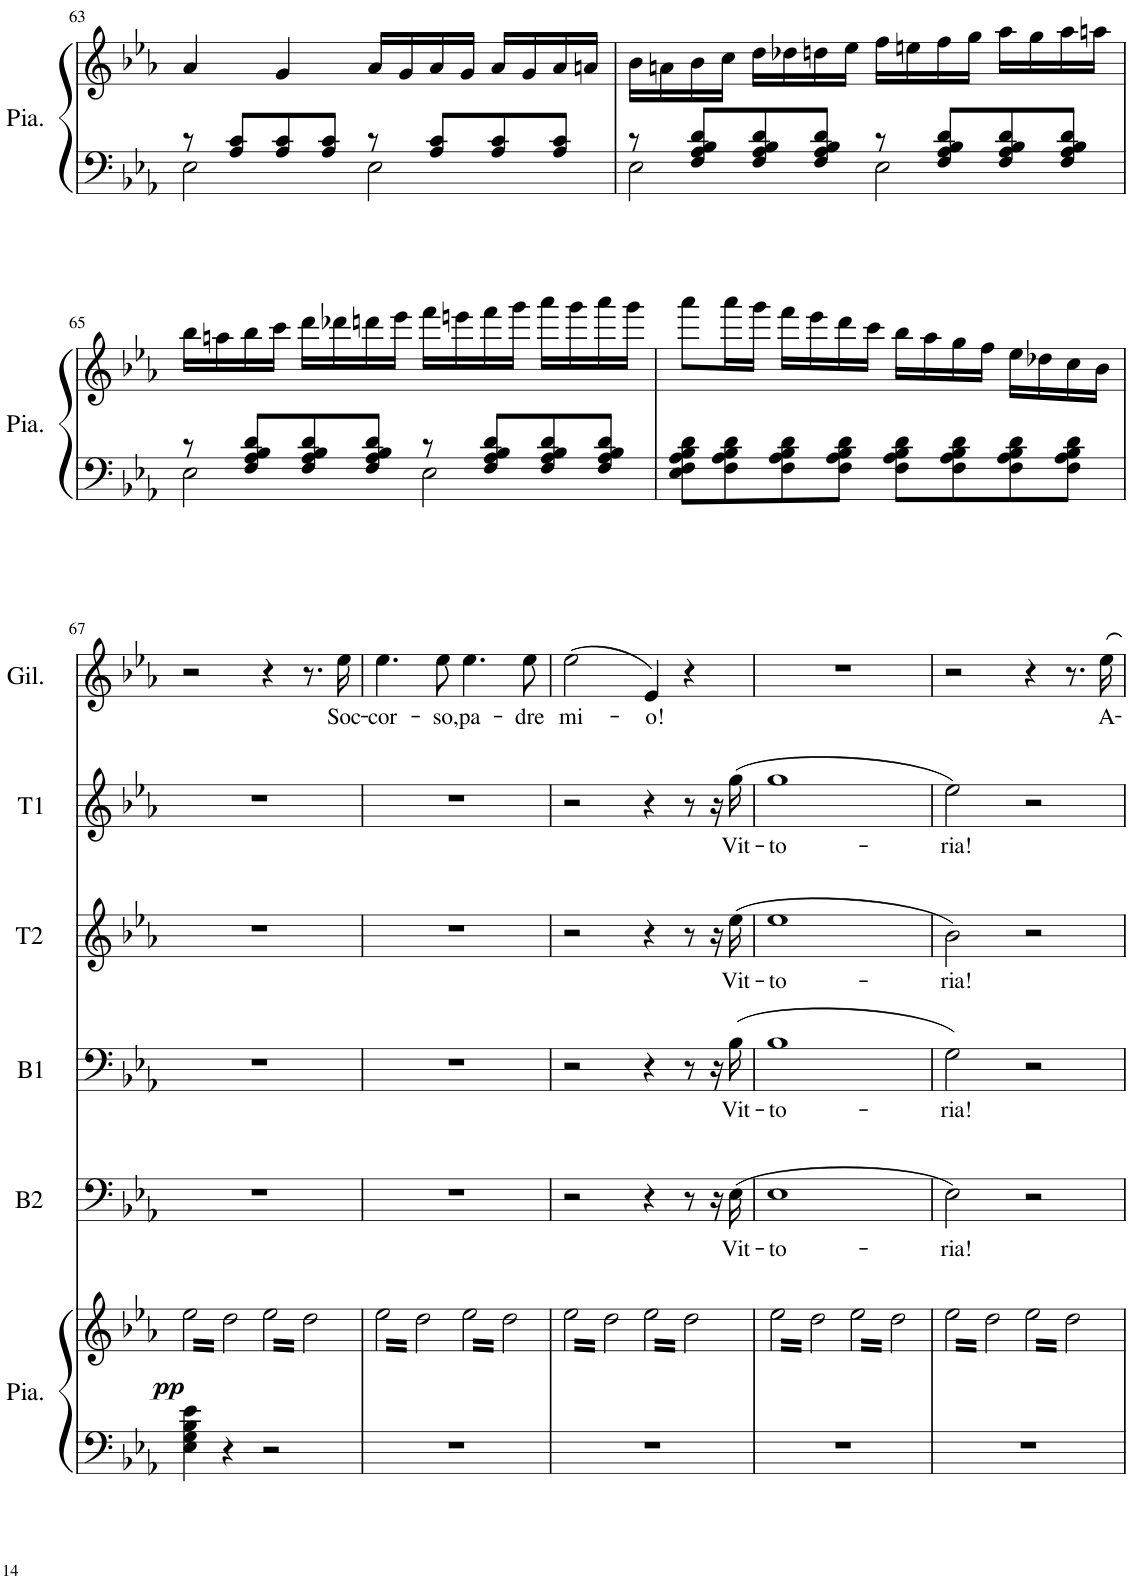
**kern	**kern	**dynam	**kern	**text	**kern	**text	**kern	**text	**kern	**text	**kern	**text
*part6	*part6	*part6	*part5	*part5	*part4	*part4	*part3	*part3	*part2	*part2	*part1	*part1
*staff7	*staff6	*staff6/7	*staff5	*staff5	*staff4	*staff4	*staff3	*staff3	*staff2	*staff2	*staff1	*staff1
*I"Piano	*	*	*I"Basse 2	*	*I"Basse 1	*	*I"Ténor 2	*	*I"Ténor 1	*	*I"Gilda	*
*I'Pia.	*	*	*I'B2	*	*I'B1	*	*I'T2	*	*I'T1	*	*I'Gil.	*
!!LO:PB:g=z
*clefF4	*clefG2	*	*clefF4	*	*clefF4	*	*clefG2	*	*clefG2	*	*clefG2	*
*k[b-e-a-]	*k[b-e-a-]	*	*k[b-e-a-]	*	*k[b-e-a-]	*	*k[b-e-a-]	*	*k[b-e-a-]	*	*k[b-e-a-]	*
*M4/4	*M4/4	*	*M4/4	*	*M4/4	*	*M4/4	*	*M4/4	*	*M4/4	*
=63	=63	=63	=63	=63	=63	=63	=63	=63	=63	=63	=63	=63
*^	*	*	*	*	*	*	*	*	*	*	*	*
8r	2E-\	4a-/	.	1r	.	1r	.	1r	.	1r	.	1r	.
8A-/ 8c/L	.	.	.	.	.	.	.	.	.	.	.	.	.
8A-/ 8c/	.	4g/	.	.	.	.	.	.	.	.	.	.	.
8A-/ 8c/J	.	.	.	.	.	.	.	.	.	.	.	.	.
8r	2E-\	16a-/LL	.	.	.	.	.	.	.	.	.	.	.
.	.	16g/	.	.	.	.	.	.	.	.	.	.	.
8A-/ 8c/L	.	16a-/	.	.	.	.	.	.	.	.	.	.	.
.	.	16g/JJ	.	.	.	.	.	.	.	.	.	.	.
8A-/ 8c/	.	16a-/LL	.	.	.	.	.	.	.	.	.	.	.
.	.	16g/	.	.	.	.	.	.	.	.	.	.	.
8A-/ 8c/J	.	16a-/	.	.	.	.	.	.	.	.	.	.	.
.	.	16an/JJ	.	.	.	.	.	.	.	.	.	.	.
=64	=64	=64	=64	=64	=64	=64	=64	=64	=64	=64	=64	=64	=64
8r	2E-\	16b-\LL	.	1r	.	1r	.	1r	.	1r	.	1r	.
.	.	16an\	.	.	.	.	.	.	.	.	.	.	.
8F/ 8A-/ 8B-/ 8d/L	.	16b-\	.	.	.	.	.	.	.	.	.	.	.
.	.	16cc\JJ	.	.	.	.	.	.	.	.	.	.	.
8F/ 8A-/ 8B-/ 8d/	.	16dd\LL	.	.	.	.	.	.	.	.	.	.	.
.	.	16dd-X\	.	.	.	.	.	.	.	.	.	.	.
8F/ 8A-/ 8B-/ 8d/J	.	16ddn\	.	.	.	.	.	.	.	.	.	.	.
.	.	16ee-\JJ	.	.	.	.	.	.	.	.	.	.	.
8r	2E-\	16ff\LL	.	.	.	.	.	.	.	.	.	.	.
.	.	16een\	.	.	.	.	.	.	.	.	.	.	.
8F/ 8A-/ 8B-/ 8d/L	.	16ff\	.	.	.	.	.	.	.	.	.	.	.
.	.	16gg\JJ	.	.	.	.	.	.	.	.	.	.	.
8F/ 8A-/ 8B-/ 8d/	.	16aa-\LL	.	.	.	.	.	.	.	.	.	.	.
.	.	16gg\	.	.	.	.	.	.	.	.	.	.	.
8F/ 8A-/ 8B-/ 8d/J	.	16aa-\	.	.	.	.	.	.	.	.	.	.	.
.	.	16aan\JJ	.	.	.	.	.	.	.	.	.	.	.
!!LO:LB:g=z
=65	=65	=65	=65	=65	=65	=65	=65	=65	=65	=65	=65	=65	=65
8r	2E-\	16bb-\LL	.	1r	.	1r	.	1r	.	1r	.	1r	.
.	.	16aan\	.	.	.	.	.	.	.	.	.	.	.
8F/ 8A-/ 8B-/ 8d/L	.	16bb-\	.	.	.	.	.	.	.	.	.	.	.
.	.	16ccc\JJ	.	.	.	.	.	.	.	.	.	.	.
8F/ 8A-/ 8B-/ 8d/	.	16ddd\LL	.	.	.	.	.	.	.	.	.	.	.
.	.	16ddd-X\	.	.	.	.	.	.	.	.	.	.	.
8F/ 8A-/ 8B-/ 8d/J	.	16dddn\	.	.	.	.	.	.	.	.	.	.	.
.	.	16eee-\JJ	.	.	.	.	.	.	.	.	.	.	.
8r	2E-\	16fff\LL	.	.	.	.	.	.	.	.	.	.	.
.	.	16eeen\	.	.	.	.	.	.	.	.	.	.	.
8F/ 8A-/ 8B-/ 8d/L	.	16fff\	.	.	.	.	.	.	.	.	.	.	.
.	.	16ggg\JJ	.	.	.	.	.	.	.	.	.	.	.
8F/ 8A-/ 8B-/ 8d/	.	16aaa-\LL	.	.	.	.	.	.	.	.	.	.	.
.	.	16ggg\	.	.	.	.	.	.	.	.	.	.	.
8F/ 8A-/ 8B-/ 8d/J	.	16aaa-\	.	.	.	.	.	.	.	.	.	.	.
.	.	16ggg\JJ	.	.	.	.	.	.	.	.	.	.	.
*v	*v	*	*	*	*	*	*	*	*	*	*	*	*
=66	=66	=66	=66	=66	=66	=66	=66	=66	=66	=66	=66	=66
8E-\ 8F\ 8A-\ 8B-\ 8d\L	8aaa-\L	.	1r	.	1r	.	1r	.	1r	.	1r	.
8F\ 8A-\ 8B-\ 8d\	16aaa-\L	.	.	.	.	.	.	.	.	.	.	.
.	16ggg\JJ	.	.	.	.	.	.	.	.	.	.	.
8F\ 8A-\ 8B-\ 8d\	16fff\LL	.	.	.	.	.	.	.	.	.	.	.
.	16eee-\	.	.	.	.	.	.	.	.	.	.	.
8F\ 8A-\ 8B-\ 8d\J	16ddd\	.	.	.	.	.	.	.	.	.	.	.
.	16ccc\JJ	.	.	.	.	.	.	.	.	.	.	.
8F\ 8A-\ 8B-\ 8d\L	16bb-\LL	.	.	.	.	.	.	.	.	.	.	.
.	16aa-\	.	.	.	.	.	.	.	.	.	.	.
8F\ 8A-\ 8B-\ 8d\	16gg\	.	.	.	.	.	.	.	.	.	.	.
.	16ff\JJ	.	.	.	.	.	.	.	.	.	.	.
8F\ 8A-\ 8B-\ 8d\	16ee-\LL	.	.	.	.	.	.	.	.	.	.	.
.	16dd-X\	.	.	.	.	.	.	.	.	.	.	.
8F\ 8A-\ 8B-\ 8d\J	16cc\	.	.	.	.	.	.	.	.	.	.	.
.	16b-\JJ	.	.	.	.	.	.	.	.	.	.	.
!!LO:LB:g=z
=67	=67	=67	=67	=67	=67	=67	=67	=67	=67	=67	=67	=67
!	!	!LO:DY:b	!	!	!	!	!	!	!	!	!	!
*	*tremolo	*	*	*	*	*	*	*	*	*	*	*
4E-\ 4G\ 4B-\ 4e-\	32ee-\LLL	pp	1r	.	1r	.	1r	.	1r	.	2r	.
.	32dd\	.	.	.	.	.	.	.	.	.	.	.
.	32ee-\	.	.	.	.	.	.	.	.	.	.	.
.	32dd\	.	.	.	.	.	.	.	.	.	.	.
.	32ee-\	.	.	.	.	.	.	.	.	.	.	.
.	32dd\	.	.	.	.	.	.	.	.	.	.	.
.	32ee-\	.	.	.	.	.	.	.	.	.	.	.
.	32dd\	.	.	.	.	.	.	.	.	.	.	.
4r	32ee-\	.	.	.	.	.	.	.	.	.	.	.
.	32dd\	.	.	.	.	.	.	.	.	.	.	.
.	32ee-\	.	.	.	.	.	.	.	.	.	.	.
.	32dd\	.	.	.	.	.	.	.	.	.	.	.
.	32ee-\	.	.	.	.	.	.	.	.	.	.	.
.	32dd\	.	.	.	.	.	.	.	.	.	.	.
.	32ee-\	.	.	.	.	.	.	.	.	.	.	.
.	32dd\JJJ	.	.	.	.	.	.	.	.	.	.	.
2r	32ee-\LLL	.	.	.	.	.	.	.	.	.	4r	.
.	32dd\	.	.	.	.	.	.	.	.	.	.	.
.	32ee-\	.	.	.	.	.	.	.	.	.	.	.
.	32dd\	.	.	.	.	.	.	.	.	.	.	.
.	32ee-\	.	.	.	.	.	.	.	.	.	.	.
.	32dd\	.	.	.	.	.	.	.	.	.	.	.
.	32ee-\	.	.	.	.	.	.	.	.	.	.	.
.	32dd\	.	.	.	.	.	.	.	.	.	.	.
.	32ee-\	.	.	.	.	.	.	.	.	.	8.r	.
.	32dd\	.	.	.	.	.	.	.	.	.	.	.
.	32ee-\	.	.	.	.	.	.	.	.	.	.	.
.	32dd\	.	.	.	.	.	.	.	.	.	.	.
.	32ee-\	.	.	.	.	.	.	.	.	.	.	.
.	32dd\	.	.	.	.	.	.	.	.	.	.	.
!	!	!	!	!	!	!	!	!	!	!	!	!LO:LY:b
.	32ee-\	.	.	.	.	.	.	.	.	.	16ee-\	Soc-
.	32dd\JJJ	.	.	.	.	.	.	.	.	.	.	.
=68	=68	=68	=68	=68	=68	=68	=68	=68	=68	=68	=68	=68
!	!	!	!	!	!	!	!	!	!	!	!	!LO:LY:b
1r	32ee-\LLL	.	1r	.	1r	.	1r	.	1r	.	4.ee-\	-cor-
.	32dd\	.	.	.	.	.	.	.	.	.	.	.
.	32ee-\	.	.	.	.	.	.	.	.	.	.	.
.	32dd\	.	.	.	.	.	.	.	.	.	.	.
.	32ee-\	.	.	.	.	.	.	.	.	.	.	.
.	32dd\	.	.	.	.	.	.	.	.	.	.	.
.	32ee-\	.	.	.	.	.	.	.	.	.	.	.
.	32dd\	.	.	.	.	.	.	.	.	.	.	.
.	32ee-\	.	.	.	.	.	.	.	.	.	.	.
.	32dd\	.	.	.	.	.	.	.	.	.	.	.
.	32ee-\	.	.	.	.	.	.	.	.	.	.	.
.	32dd\	.	.	.	.	.	.	.	.	.	.	.
!	!	!	!	!	!	!	!	!	!	!	!	!LO:LY:b
.	32ee-\	.	.	.	.	.	.	.	.	.	8ee-\	-so,
.	32dd\	.	.	.	.	.	.	.	.	.	.	.
.	32ee-\	.	.	.	.	.	.	.	.	.	.	.
.	32dd\JJJ	.	.	.	.	.	.	.	.	.	.	.
!	!	!	!	!	!	!	!	!	!	!	!	!LO:LY:b
.	32ee-\LLL	.	.	.	.	.	.	.	.	.	4.ee-\	pa-
.	32dd\	.	.	.	.	.	.	.	.	.	.	.
.	32ee-\	.	.	.	.	.	.	.	.	.	.	.
.	32dd\	.	.	.	.	.	.	.	.	.	.	.
.	32ee-\	.	.	.	.	.	.	.	.	.	.	.
.	32dd\	.	.	.	.	.	.	.	.	.	.	.
.	32ee-\	.	.	.	.	.	.	.	.	.	.	.
.	32dd\	.	.	.	.	.	.	.	.	.	.	.
.	32ee-\	.	.	.	.	.	.	.	.	.	.	.
.	32dd\	.	.	.	.	.	.	.	.	.	.	.
.	32ee-\	.	.	.	.	.	.	.	.	.	.	.
.	32dd\	.	.	.	.	.	.	.	.	.	.	.
!	!	!	!	!	!	!	!	!	!	!	!	!LO:LY:b
.	32ee-\	.	.	.	.	.	.	.	.	.	8ee-\	-dre
.	32dd\	.	.	.	.	.	.	.	.	.	.	.
.	32ee-\	.	.	.	.	.	.	.	.	.	.	.
.	32dd\JJJ	.	.	.	.	.	.	.	.	.	.	.
=69	=69	=69	=69	=69	=69	=69	=69	=69	=69	=69	=69	=69
!	!	!	!	!	!	!	!	!	!	!	!	!LO:LY:b
1r	32ee-\LLL	.	2r	.	2r	.	2r	.	2r	.	(2ee-\	mi-
.	32dd\	.	.	.	.	.	.	.	.	.	.	.
.	32ee-\	.	.	.	.	.	.	.	.	.	.	.
.	32dd\	.	.	.	.	.	.	.	.	.	.	.
.	32ee-\	.	.	.	.	.	.	.	.	.	.	.
.	32dd\	.	.	.	.	.	.	.	.	.	.	.
.	32ee-\	.	.	.	.	.	.	.	.	.	.	.
.	32dd\	.	.	.	.	.	.	.	.	.	.	.
.	32ee-\	.	.	.	.	.	.	.	.	.	.	.
.	32dd\	.	.	.	.	.	.	.	.	.	.	.
.	32ee-\	.	.	.	.	.	.	.	.	.	.	.
.	32dd\	.	.	.	.	.	.	.	.	.	.	.
.	32ee-\	.	.	.	.	.	.	.	.	.	.	.
.	32dd\	.	.	.	.	.	.	.	.	.	.	.
.	32ee-\	.	.	.	.	.	.	.	.	.	.	.
.	32dd\JJJ	.	.	.	.	.	.	.	.	.	.	.
!	!	!	!	!	!	!	!	!	!	!	!	!LO:LY:b
.	32ee-\LLL	.	4r	.	4r	.	4r	.	4r	.	4e-/)	-o!
.	32dd\	.	.	.	.	.	.	.	.	.	.	.
.	32ee-\	.	.	.	.	.	.	.	.	.	.	.
.	32dd\	.	.	.	.	.	.	.	.	.	.	.
.	32ee-\	.	.	.	.	.	.	.	.	.	.	.
.	32dd\	.	.	.	.	.	.	.	.	.	.	.
.	32ee-\	.	.	.	.	.	.	.	.	.	.	.
.	32dd\	.	.	.	.	.	.	.	.	.	.	.
.	32ee-\	.	8r	.	8r	.	8r	.	8r	.	4r	.
.	32dd\	.	.	.	.	.	.	.	.	.	.	.
.	32ee-\	.	.	.	.	.	.	.	.	.	.	.
.	32dd\	.	.	.	.	.	.	.	.	.	.	.
.	32ee-\	.	16r	.	16r	.	16r	.	16r	.	.	.
.	32dd\	.	.	.	.	.	.	.	.	.	.	.
!	!	!	!	!LO:LY:b	!	!LO:LY:b	!	!LO:LY:b	!	!LO:LY:b	!	!
.	32ee-\	.	(16E-\	Vit-	(16B-\	Vit-	(16ee-\	Vit-	(16gg\	Vit-	.	.
.	32dd\JJJ	.	.	.	.	.	.	.	.	.	.	.
=70	=70	=70	=70	=70	=70	=70	=70	=70	=70	=70	=70	=70
!	!	!	!	!LO:LY:b	!	!LO:LY:b	!	!LO:LY:b	!	!LO:LY:b	!	!
1r	32ee-\LLL	.	1E-	-to-	1B-	-to-	1ee-	-to-	1gg	-to-	1r	.
.	32dd\	.	.	.	.	.	.	.	.	.	.	.
.	32ee-\	.	.	.	.	.	.	.	.	.	.	.
.	32dd\	.	.	.	.	.	.	.	.	.	.	.
.	32ee-\	.	.	.	.	.	.	.	.	.	.	.
.	32dd\	.	.	.	.	.	.	.	.	.	.	.
.	32ee-\	.	.	.	.	.	.	.	.	.	.	.
.	32dd\	.	.	.	.	.	.	.	.	.	.	.
.	32ee-\	.	.	.	.	.	.	.	.	.	.	.
.	32dd\	.	.	.	.	.	.	.	.	.	.	.
.	32ee-\	.	.	.	.	.	.	.	.	.	.	.
.	32dd\	.	.	.	.	.	.	.	.	.	.	.
.	32ee-\	.	.	.	.	.	.	.	.	.	.	.
.	32dd\	.	.	.	.	.	.	.	.	.	.	.
.	32ee-\	.	.	.	.	.	.	.	.	.	.	.
.	32dd\JJJ	.	.	.	.	.	.	.	.	.	.	.
.	32ee-\LLL	.	.	.	.	.	.	.	.	.	.	.
.	32dd\	.	.	.	.	.	.	.	.	.	.	.
.	32ee-\	.	.	.	.	.	.	.	.	.	.	.
.	32dd\	.	.	.	.	.	.	.	.	.	.	.
.	32ee-\	.	.	.	.	.	.	.	.	.	.	.
.	32dd\	.	.	.	.	.	.	.	.	.	.	.
.	32ee-\	.	.	.	.	.	.	.	.	.	.	.
.	32dd\	.	.	.	.	.	.	.	.	.	.	.
.	32ee-\	.	.	.	.	.	.	.	.	.	.	.
.	32dd\	.	.	.	.	.	.	.	.	.	.	.
.	32ee-\	.	.	.	.	.	.	.	.	.	.	.
.	32dd\	.	.	.	.	.	.	.	.	.	.	.
.	32ee-\	.	.	.	.	.	.	.	.	.	.	.
.	32dd\	.	.	.	.	.	.	.	.	.	.	.
.	32ee-\	.	.	.	.	.	.	.	.	.	.	.
.	32dd\JJJ	.	.	.	.	.	.	.	.	.	.	.
=71	=71	=71	=71	=71	=71	=71	=71	=71	=71	=71	=71	=71
!	!	!	!	!LO:LY:b	!	!LO:LY:b	!	!LO:LY:b	!	!LO:LY:b	!	!
1r	32ee-\LLL	.	2E-\)	-ria!	2G\)	-ria!	2b-\)	-ria!	2ee-\)	-ria!	2r	.
.	32dd\	.	.	.	.	.	.	.	.	.	.	.
.	32ee-\	.	.	.	.	.	.	.	.	.	.	.
.	32dd\	.	.	.	.	.	.	.	.	.	.	.
.	32ee-\	.	.	.	.	.	.	.	.	.	.	.
.	32dd\	.	.	.	.	.	.	.	.	.	.	.
.	32ee-\	.	.	.	.	.	.	.	.	.	.	.
.	32dd\	.	.	.	.	.	.	.	.	.	.	.
.	32ee-\	.	.	.	.	.	.	.	.	.	.	.
.	32dd\	.	.	.	.	.	.	.	.	.	.	.
.	32ee-\	.	.	.	.	.	.	.	.	.	.	.
.	32dd\	.	.	.	.	.	.	.	.	.	.	.
.	32ee-\	.	.	.	.	.	.	.	.	.	.	.
.	32dd\	.	.	.	.	.	.	.	.	.	.	.
.	32ee-\	.	.	.	.	.	.	.	.	.	.	.
.	32dd\JJJ	.	.	.	.	.	.	.	.	.	.	.
.	32ee-\LLL	.	2r	.	2r	.	2r	.	2r	.	4r	.
.	32dd\	.	.	.	.	.	.	.	.	.	.	.
.	32ee-\	.	.	.	.	.	.	.	.	.	.	.
.	32dd\	.	.	.	.	.	.	.	.	.	.	.
.	32ee-\	.	.	.	.	.	.	.	.	.	.	.
.	32dd\	.	.	.	.	.	.	.	.	.	.	.
.	32ee-\	.	.	.	.	.	.	.	.	.	.	.
.	32dd\	.	.	.	.	.	.	.	.	.	.	.
.	32ee-\	.	.	.	.	.	.	.	.	.	8.r	.
.	32dd\	.	.	.	.	.	.	.	.	.	.	.
.	32ee-\	.	.	.	.	.	.	.	.	.	.	.
.	32dd\	.	.	.	.	.	.	.	.	.	.	.
.	32ee-\	.	.	.	.	.	.	.	.	.	.	.
.	32dd\	.	.	.	.	.	.	.	.	.	.	.
!	!	!	!	!	!	!	!	!	!	!	!	!LO:LY:b
.	32ee-\	.	.	.	.	.	.	.	.	.	16ee-\	A-
.	32dd\JJJ	.	.	.	.	.	.	.	.	.	.	.
*	*Xtremolo	*	*	*	*	*	*	*	*	*	*	*
.	.	.	.	.	.	.	.	.	.	.	.	.
.	.	.	.	.	.	.	.	.	.	.	.	.
.	.	.	.	.	.	.	.	.	.	.	.	.
.	.	.	.	.	.	.	.	.	.	.	.	.
.	.	.	.	.	.	.	.	.	.	.	.	.
.	.	.	.	.	.	.	.	.	.	.	.	.
.	.	.	.	.	.	.	.	.	.	.	.	.
.	.	.	.	.	.	.	.	.	.	.	.	.
=	=	=	=	=	=	=	=	=	=	=	=	=
*-	*-	*-	*-	*-	*-	*-	*-	*-	*-	*-	*-	*-
